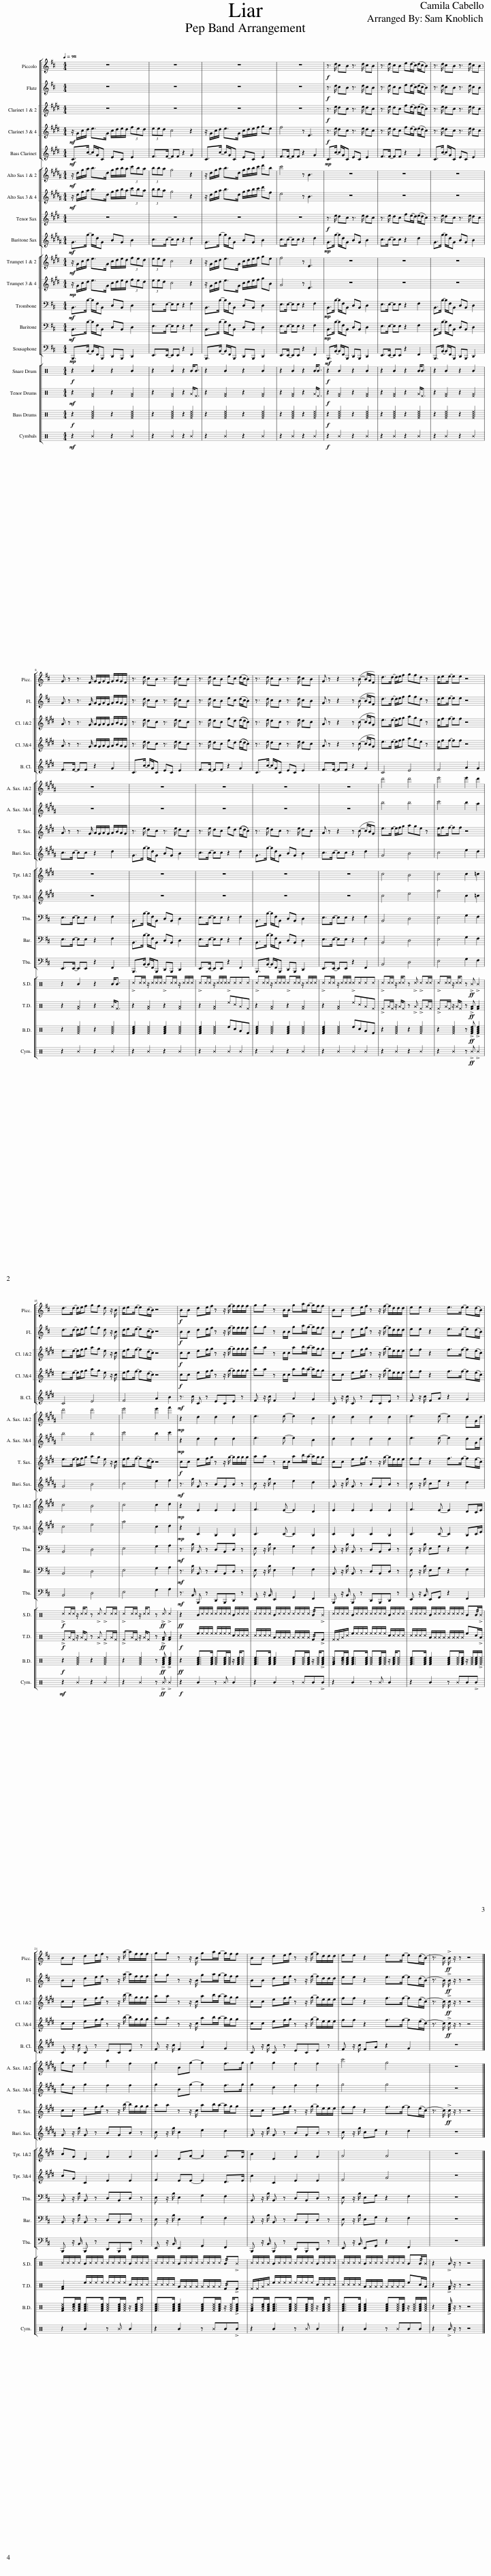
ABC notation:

X:1
%%score [ 1 2 [ 3 4 ] 5 ] [ [ 6 7 ] 8 9 ] [ [ 10 11 ] 12 13 14 ] [ 15 16 17 18 ]
L:1/8
Q:1/4=98
M:4/4
I:linebreak $
K:D
V:1 treble transpose=12
V:2 treble
V:3 treble transpose=-2
V:4 treble transpose=-2
V:5 treble transpose=-14
V:6 treble transpose=-9
V:7 treble transpose=-9
V:8 treble transpose=-14
V:9 treble transpose=-21
V:10 treble transpose=-2
V:11 treble transpose=-2
V:12 bass
V:13 bass
V:14 bass
V:15 perc
K:none
V:16 perc
K:none
V:17 perc
K:none
V:18 perc
K:none
V:1
 z8 | z8 | z8 | z8 |!f! z3/2 d/ cB z3/2 d/ cB | %5
 z3/2 d/ cB e(d/c/) (d/c/B) | z3/2 d/ cB z3/2 d/ cB |$ G z z3/2 F/ G/F/G/F/ G/A/G/F/ | z3/2 d/ cB z3/2 d/ cB | z3/2 d/ cB ec (d/c/B) | %10
 z3/2 d/ cB z3/2 d/ cB | G z z2 z (B- B/A/F) | d>d- d/e/f gfd z | d/ee/- ee z4 |$ d>d- d/e/f gf d z/ B/ | %15
 d/ee/- e(c/B/) z4 |!f! BB de/f/ z z/ f/- f/f/f/f/ | gg z B/B/ ga/g/- g/f/f | BB de/f/ z z/ f/- f/d/d/d/ | ee z2 e>e- e(d/B/) |$ %20
 BB de/f/ z z/ a/- a/f/f/f/ | gg z z/ B/ ga/g/- g/f/f | BB de/f/ z z/ f/- f/d/d/d/ | ee z2 e>e- e(d/B/-) | z3/2 B/!ff! !>!B/ z/ z z4 |] %25
V:2
 z8 | z8 | z8 | z8 |!f! z3/2 d/ cB z3/2 d/ cB | %5
 z3/2 d/ cB e(d/c/) (d/c/B) | z3/2 d/ cB z3/2 d/ cB |$ G z z3/2 F/ G/F/G/F/ G/A/G/F/ | z3/2 d/ cB z3/2 d/ cB | z3/2 d/ cB ec (d/c/B) | %10
 z3/2 d/ cB z3/2 d/ cB | G z z2 z (B- B/A/F) | d>d- d/e/f gfd z | d/ee/- ee z4 |$ d>d- d/e/f gf d z/ B/ | %15
 d/ee/- e(c/B/) z4 |!f! BB de/f/ z z/ f/- f/f/f/f/ | gg z B/B/ ga/g/- g/f/f | BB de/f/ z z/ f/- f/d/d/d/ | ee z2 e>e- e(d/B/) |$ %20
 BB de/f/ z z/ a/- a/f/f/f/ | gg z z/ B/ ga/g/- g/f/f | BB de/f/ z z/ f/- f/d/d/d/ | ee z2 e>e- e(d/B/-) | z3/2 B/!ff! !>!B/ z/ z z4 |] %25
V:3
[K:E] z8 | z8 | z8 | z8 |!f! z3/2 e/ dc z3/2 e/ dc | %5
 z3/2 e/ dc f(e/d/) (e/d/c) | z3/2 e/ dc z3/2 e/ dc |$ A z z3/2 G/ A/G/A/G/ A/B/A/G/ | z3/2 e/ dc z3/2 e/ dc | z3/2 e/ dc fd ((e/d/c)) | %10
 z3/2 e/ dc z3/2 e/ dc | A z z2 z (c- c/B/G) | e>e- e/f/g age z | e/ff/- ff z4 |$ e>e- e/f/g ag e z/ c/ | %15
 e/ff/- f(d/c/) z4 |!f! cc ef/g/ z z/ g/- g/g/g/g/ | aa z c/c/ ab/a/- a/g/g | cc ef/g/ z z/ g/- g/e/e/e/ | ff z2 f>f- f(e/c/) |$ %20
 cc ef/g/ z z/ b/- b/g/g/g/ | aa z z/ c/ ab/a/- a/g/g | cc ef/g/ z z/ g/- g/e/e/e/ | ff z2 f>f- f(e/c/-) | z3/2 c/!ff! !>!c/ z/ z z4 |] %25
V:4
[K:E]!mf! z/ G/c/d/ e>G c/d/e/d/ (3fed | (3eed c4 z2 | z/ G/c/d/ e>G c/d/e/f/ ge | f4 z E3 |!f! z3/2 e/ dc z3/2 e/ dc | %5
 z3/2 e/ dc f(e/d/) (e/d/c) | z3/2 e/ dc z3/2 e/ dc |$ A z z3/2 G/ A/G/A/G/ A/B/A/G/ | z3/2 e/ dc z3/2 e/ dc | z3/2 e/ dc fd ((e/d/c)) | %10
 z3/2 e/ dc z3/2 e/ dc | A z z2 z (c- c/B/G) | e>e- e/f/g age z | e/ff/- ff z4 |$ e>e- e/f/g ag e z/ c/ | %15
 e/ff/- f(d/c/) z4 |!f! cc ef/g/ z z/ g/- g/g/g/g/ | aa z c/c/ ab/a/- a/g/g | cc ef/g/ z z/ g/- g/e/e/e/ | ff z2 f>f- f(e/c/) |$ %20
 cc ef/g/ z z/ b/- b/g/g/g/ | aa z z/ c/ ab/a/- a/g/g | cc ef/g/ z z/ g/- g/e/e/e/ | ff z2 f>f- f(e/c/-) | z3/2 c/!ff! !>!c/ z/ z z4 |] %25
V:5
[K:E]!mf! C>c- c/G/C EC E2 | F>F- FF z2 G2 | C>c- c/G/C EC E2 | F>F- FF z2 G2 |!mp! C>c- c/G/C EC E2 | %5
 F>F- FF z2 G2 | C>c- c/G/C EC E2 |$ F>F- FF z2 G2 | C>c- c/G/C EC E2 | F>F- FF z2 G2 | %10
 C>c- c/G/C EC E2 | F>F- FF z2 G2 | C4 E4 | F4 A2 G2 |$ C4 E4 | %15
 F4 A2 B2 |!mf! z3/2 c/ C z ECE z | F z/ c/ F2 A2 G2 | C z/ c/ C z ECE z | F z/ c/ FA z2 G2 |$ %20
 C z/ c/ C z ECE z | F z/ c/ F2 A2 G2 | C z/ c/ C z ECE z | F z/ c/ FA z2 G2 | z8 |] %25
V:6
[K:B]!mf! z/ d/g/a/ b>d g/a/b/a/ (3c'ba | (3bba g4 z2 | z/ d/g/a/ b>d g/a/b/c'/ d'b | c'4 z B3 | z8 | %5
 z8 | z8 |$ z8 | z8 | z8 | %10
 z8 | z8 | d'4 d'4 | e'4 e'2 d'2 |$ d'4 d'4 | %15
 e'4 e'2 f'2 |!mp! z2 d2 d2 d2 | e3 e- e2 c2 | d2 d2 d2 d2 | e3 e- e2 dG/d/ |$ %20
 gd g2 b2 f2 | g2 Bg- g2 f>g | g2 g2 f2 f2 | c'4 g4 | z8 |] %25
V:7
[K:B]!mf! z/ d/g/a/ b>d g/a/b/a/ (3c'ba | (3bba g4 z2 | z/ d/g/a/ b>d g/a/b/c'/ d'f | e4 z B3 | z8 | %5
 z8 | z8 |$ z8 | z8 | z8 | %10
 z8 | z8 | b4 b4 | c'4 b2 a2 |$ b4 b4 | %15
 c'4 b2 c'2 |!mp! z2 d2 d2 d2 | e3 e- e2 c2 | d2 d2 d2 d2 | e3 e- e2 dG/d/ |$ %20
 gd g2 f2 f2 | g2 Bg- g2 f>g | g2 d2 f2 f2 | g4 g4 | z8 |] %25
V:8
[K:E] z8 | z8 | z8 | z8 |!f! z3/2 e/ dc z3/2 e/ dc | %5
 z3/2 e/ dc f(e/d/) (e/d/c) | z3/2 e/ dc z3/2 e/ dc |$ A z z3/2 G/ A/G/A/G/ A/B/A/G/ | z3/2 e/ dc z3/2 e/ dc | z3/2 e/ dc fd ((e/d/c)) | %10
 z3/2 e/ dc z3/2 e/ dc | A z z2 z (c- c/B/G) | e>e- e/f/g age z | e/ff/- ff z4 |$ e>e- e/f/g ag e z/ c/ | %15
 e/ff/- f(d/c/) z4 |!f! cc ef/g/ z z/ g/- g/g/g/g/ | aa z c/c/ ab/a/- a/g/g | cc ef/g/ z z/ g/- g/e/e/e/ | ff z2 f>f- f(e/c/) |$ %20
 cc ef/g/ z z/ b/- b/g/g/g/ | aa z z/ c/ ab/a/- a/g/g | cc ef/g/ z z/ g/- g/e/e/e/ | ff z2 f>f- f(e/c/-) | z3/2 c/!ff! !>!c/ z/ z z4 |] %25
V:9
[K:B]!mf! G>g- g/d/G BG B2 | c>c- cc z2 d2 | G>(g g/)d/G BG B2 | c>c- cc z2 d2 |!mp! G>g- g/d/G BG B2 | %5
 c>c- cc z2 d2 | G>g- g/d/G BG B2 |$ c>c- cc z2 d2 | G>g- g/d/G BG B2 | c>c- cc z2 d2 | %10
 G>g- g/d/G BG B2 | c>c- cc z2 d2 | G4 B4 | c4 e2 d2 |$ G4 B4 | %15
 c4 e2 f2 |!mf! z3/2 g/ G z BGB z | c z/ g/ c2 e2 d2 | G z/ g/ G z BGB z | c z/ g/ ce z2 d2 |$ %20
 G z/ g/ G z BGB z | c z/ g/ c2 e2 d2 | G z/ g/ G z BGB z | c z/ g/ ce z2 d2 | z8 |] %25
V:10
[K:E]!mf! z/ G/c/d/ e>G c/d/e/d/ (3fed | (3eed c4 z2 | z/ G/c/d/ e>G c/d/e/f/ ge | f4 z E3 | z8 | %5
 z8 | z8 |$ z8 | z8 | z8 | %10
 z8 | z8 | c4 B4 | c4 c2 =c2 |$ c4 B4 | %15
 c4 c2 d2 |!mp! z2 E2 E2 E2 | F3 E- E2 D2 | E2 E2 E2 E2 | F3 E- E2 DC/E/ |$ %20
 cG E2 G2 G2 | A2 EA- A2 G>G | c2 E2 G2 G2 | A4 A4 | z8 |] %25
V:11
[K:E]!mp! z/ G/c/d/ e>G c/d/e/d/ (3fed | (3eed c4 z2 | z/ G/c/d/ e>G c/d/e/f/ gB | A4 z E3 | z8 | %5
 z8 | z8 |$ z8 | z8 | z8 | %10
 z8 | z8 | c4 e4 | a4 c2 =c2 |$ c4 e4 | %15
 a4 c2 d2 |!mp! z2 C2 B,2 B,2 | C3 C- C2 B,2 | C2 B,2 C2 B,2 | C3 C- C2 B,C/E/ |$ %20
 cG C2 E2 E2 | F2 EE- E2 D>E | c2 C2 E2 E2 | F4 A4 | z8 |] %25
V:12
!mf! B,,>B,- B,/F,/B,, D,B,, D,2 | E,>E,- E,E, z2 F,2 | B,,>(B, B,/)F,/B,, D,B,, D,2 | E,>E,- E,E, z2 F,2 |!mp! B,,>B,- B,/F,/B,, D,B,, D,2 | %5
 E,>E,- E,E, z2 F,2 | B,,>B,- B,/F,/B,, D,B,, D,2 |$ E,>E,- E,E, z2 F,2 | B,,>B,- B,/F,/B,, D,B,, D,2 | E,>E,- E,E, z2 F,2 | %10
 B,,>B,- B,/F,/B,, D,B,, D,2 | E,>E,- E,E, z2 F,2 | B,,4 D,4 | E,4 G,2 F,2 |$ B,,4 D,4 | %15
 E,4 G,2 A,2 |!mf! z3/2 B,/ B,, z D,B,,D, z | E, z/ B,/ E,2 G,2 F,2 | B,, z/ B,/ B,, z D,B,,D, z | E, z/ B,/ E,G, z2 F,2 |$ %20
 B,, z/ B,/ B,, z D,B,,D, z | E, z/ B,/ E,2 G,2 F,2 | B,, z/ B,/ B,, z D,B,,D, z | E, z/ B,/ E,G, z2 F,2 | z8 |] %25
V:13
!mf! B,,>B,- B,/F,/B,, D,B,, D,2 | E,>E,- E,E, z2 F,2 | B,,>(B, B,/)F,/B,, D,B,, D,2 | E,>E,- E,E, z2 F,2 |!mp! B,,>B,- B,/F,/B,, D,B,, D,2 | %5
 E,>E,- E,E, z2 F,2 | B,,>B,- B,/F,/B,, D,B,, D,2 |$ E,>E,- E,E, z2 F,2 | B,,>B,- B,/F,/B,, D,B,, D,2 | E,>E,- E,E, z2 F,2 | %10
 B,,>B,- B,/F,/B,, D,B,, D,2 | E,>E,- E,E, z2 F,2 | B,,4 D,4 | E,4 G,2 F,2 |$ B,,4 D,4 | %15
 E,4 G,2 A,2 |!mf! z3/2 B,/ B,, z D,B,,D, z | E, z/ B,/ E,2 G,2 F,2 | B,, z/ B,/ B,, z D,B,,D, z | E, z/ B,/ E,G, z2 F,2 |$ %20
 B,, z/ B,/ B,, z D,B,,D, z | E, z/ B,/ E,2 G,2 F,2 | B,, z/ B,/ B,, z D,B,,D, z | E, z/ B,/ E,G, z2 F,2 | z8 |] %25
V:14
!mp! B,,,>B,,- B,,/F,,/B,,, D,,B,,, D,,2 | E,,>E,,- E,,E,, z2 F,,2 | B,,,>B,,- B,,/F,,/B,,, D,,B,,, D,,2 | E,,>E,,- E,,E,, z2 F,,2 |!mf! B,,,>B,,- B,,/F,,/B,,, D,,B,,, D,,2 | %5
 E,,>E,,- E,,E,, z2 F,,2 | B,,,>B,,- B,,/F,,/B,,, D,,B,,, D,,2 |$ E,,>E,,- E,,E,, z2 F,,2 | B,,,>B,,- B,,/F,,/B,,, D,,B,,, D,,2 | E,,>E,,- E,,E,, z2 F,,2 | %10
 B,,,>B,,- B,,/F,,/B,,, D,,B,,, D,,2 | E,,>E,,- E,,E,, z2 F,,2 | B,,4 D,4 | E,4 G,2 F,2 |$ B,,4 D,4 | %15
 E,4 G,2 A,2 |!mf! z3/2 B,,/ B,,, z D,,B,,,D,, z | E,, z/ B,,/ E,,2 G,,2 F,,2 | B,,, z/ B,,/ B,,, z D,,B,,,D,, z | E,, z/ B,,/ E,,G,, z2 F,,2 |$ %20
 B,,, z/ B,,/ B,,, z D,,B,,,D,, z | E,, z/ B,,/ E,,2 G,,2 F,,2 | B,,, z/ B,,/ B,,, z D,,B,,,D,, z | E,, z/ B,,/ E,,G,, z2 F,,2 | z8 |] %25
V:15
[K:C]!f! z2 B2 z2 B2 | z2 B2 z2 B<B | z2 B2 z2 B2 | z2 B2 z2 B<B |!f! z2 B2 z2 B2 | %5
 z2 B2 z2 B<B | z2 B2 z2 B2 |$ z2 B2 z2 B<B | !>!^c^c/^c/ z/ ^c/^c/^c/ !>!^c^c/^c/ z/ ^c/^c/^c/ | !>!^c^c/^c/ z/ ^c/^c/^c/ !>!^c^c^c^c | %10
 !>!^c^c/^c/ z/ ^c/^c/^c/ !>!^c^c/^c/ z/ ^c/^c/^c/ | !>!^c^c/^c/ z/ ^c/^c/^c/ !>!^c^c^c^c | !>!^c^c/^c/ z/ ^c/^c z !>!^c !>!^c^c/^c/ | !>!^c^c/^c/ z/ ^c/^c z!ff! !>!^B !>!^B2 |$!f! !>!^c^c/^c/ z/ ^c/^c z !>!^c !>!^c^c/^c/ | %15
 !>!^c^c/^c/ z/ ^c/^c z!ff! !>!^c !>!^c2 |!ff! z2 B/^c/^c/^c/ ^c/^c/^c/^c/ B/^c/^c/^c/ | ^c/^c/^c/^c/ B/^c/^c/^c/ ^c/^c/^c/^c/ !//!B!>!^B | ^c/^c/^c/^c/ B/^c/^c/^c/ ^c/^c/^c/^c/ B/^c/^c/^c/ | ^c/^c/^c/^c/ B/^c/^c/^c/ ^c/^c/^c/^c/ B!//!B/!>!^B/ |$ %20
 ^c/^c/^c/^c/ B/^c/^c/^c/ ^c/^c/^c/^c/ B/^c/^c/^c/ | ^c/^c/^c/^c/ B/^c/^c/^c/ ^c/^c/^c/^c/ !//!B!>!^B | ^c/^c/^c/^c/ B/^c/^c/^c/ ^c/^c/^c/^c/ B/^c/^c/^c/ | ^c/^c/^c/^c/ B/^c/^c/^c/ ^c/^c/^c/^c/ B!//!B/^B/ | z2 !>!B/ z/ z z4 |] %25
V:16
[K:C]!mf! z2 [^F^A]2 z2 [^F^A]2 | z2 [^F^A]2 z2 ^A<^F | z2 [^F^A]2 z2 [^F^A]2 | z2 [^F^A]2 z2 ^A<^F |!f! z2 [^F^A]2 z2 [^F^A]2 | %5
 z2 [^F^A]2 z2 ^A<^F | z2 [^F^A]2 z2 [^F^A]2 |$ z2 [^F^A]2 z2 ^A<^F | z2 [^F^A]2 z2 [^F^A]2 | z2 [^F^A]2 ^e^c^A^F | %10
 z2 [^F^A]2 z2 [^F^A]2 | z2 [^F^A]2 ^e^c^A^F | !>!^F^A/^F/ z/ ^A/^F z !>!^A !>!^F^A/^F/ | !>!^F^A/^F/ z/ ^A/^F z!ff! !>![FA] [FA]2 |$!f! !>!^F^A/^F/ z/ ^A/^F z !>!^A !>!^F^A/^F/ | %15
 !>!^F^A/^F/ z/ ^A/^F z!ff! !>![FA] [FA]2 |!f! z2 e/^e/^e/^e/ ^e/^e/^e/^e/ c/^c/^c/^c/ | ^c/^c/^c/^c/ A/^A/^A/^A/ ^A/^A/^A/^A/ !//!F!>!F | ^F/^F/^A/^c/ e/^e/^e/^e/ ^e/^e/^e/^e/ c/^c/^c/^c/ | ^c/^c/^c/^c/ A/^A/^A/^A/ ^A/^A/^A/^A/ ec/!>!A/ |$ %20
 [FA]2 e/^e/^e/^e/ ^e/^e/^e/^e/ c/^c/^c/^c/ | ^c/^c/^c/^c/ A/^A/^A/^A/ ^A/^A/^A/^A/ !//!F!>!F | ^F/^F/^A/^c/ e/^e/^e/^e/ ^e/^e/^e/^e/ c/^c/^c/^c/ | ^c/^c/^c/^c/ A/^A/^A/^A/ ^A/^A/^A/^A/ ec/A/ | z2 !>![FA]/ z/ z z4 |] %25
V:17
[K:C]!f! z2 [^F^A^c^e]2 z2 [^F^A^c^e]2 | z2 [^F^A^c^e]2 z2 [^F^A^c^e]2 | z2 [^F^A^c^e]2 z2 [^F^A^c^e]2 | z2 [^F^A^c^e]2 z2 [^F^A^c^e]2 |!f! z2 [^F^A^c^e]2 z2 [^F^A^c^e]2 | %5
 z2 [^F^A^c^e]2 z2 [^F^A^c^e]2 | z2 [^F^A^c^e]2 z2 [^F^A^c^e]2 |$ z2 [^F^A^c^e]2 z2 [^F^A^c^e]2 | [FAce]2 [^F^A^c^e]2 [FAce]2 [^F^A^c^e]2 | [FAce]2 [^F^A^c^e]2 ecAF | %10
 [FAce]2 [^F^A^c^e]2 [FAce]2 [^F^A^c^e]2 | [FAce]2 [^F^A^c^e]2 ecAF | z2 [^F^A^c^e]2 z2 [^F^A^c^e]2 | z2 [^F^A^c^e]2 z!ff! !>![FAce] !>![FAce]2 |$!f! z2 [^F^A^c^e]2 z2 [^F^A^c^e]2 | %15
 z2 [^F^A^c^e]2 z!ff! !>![FAce] !>![FAce]2 |!ff! z2 [FAce]>[FAce] [^F^A^c^e][FAce]/[^F^A^c^e]/ z/ [FAce]/[^F^A^c^e] | [FAce]>[FAce] [FAce]2 [FAce][^F^A^c^e]/[FAce]/ z/ [^F^A^c^e]/!>![FAce] | [FA^c^e][^F^Ace]/[FAce]/ [FAce]>[FAce] [^F^A^c^e][FAce]/[^F^A^c^e]/ z/ [FAce]/[^F^A^c^e] | [FAce]>[FAce] [FAce]2 [FAce][^F^A^c^e]/[FAce]/ z/ [^F^A^c^e]/[FAce]/!>![^F^A^c^e]/ |$ %20
 [FA^c^e][^F^Ace]/[FAce]/ [FAce]>[FAce] [^F^A^c^e][FAce]/[^F^A^c^e]/ z/ [FAce]/[^F^A^c^e] | [FAce]>[FAce] [FAce]2 [FAce][^F^A^c^e]/[FAce]/ z/ [^F^A^c^e]/!>![FAce] | [FA^c^e][^F^Ace]/[FAce]/ [FAce]>[FAce] [^F^A^c^e][FAce]/[^F^A^c^e]/ z/ [FAce]/[^F^A^c^e] | [FAce]>[FAce] [FAce]2 [FAce][^F^A^c^e]/[FAce]/ z/ [^F^A^c^e]/[FAce]/[^F^A^c^e]/ | z2 !>![FAce]/ z/ z z4 |] %25
V:18
[K:C]!mf! z2 ^B2 z2 ^B2 | z2 ^B2 z2 ^B2 | z2 ^B2 z2 ^B2 | z2 ^B2 z2 ^B2 |!f! z2 ^B2 z2 ^B2 | %5
 z2 ^B2 z2 ^B2 | z2 ^B2 z2 ^B2 |$ z2 ^B2 z2 ^B2 | z2 ^B2 z2 ^B2 | z2 ^B2 ^B2 ^B2 | %10
 z2 ^B2 z2 ^B2 | z2 ^B2 ^B2 ^B2 | z2 ^B2 z2 ^B2 | z2 ^B2 z!ff! !>!^B !>!^B2 |$!mf! z2 ^B2 z2 ^B2 | %15
 z2 ^B2 z!ff! !>!^B !>!^B2 |!f! z2 B2 z ^B B2 | z2 B2 z ^BB!>!B | z2 B2 z ^B B2 | z2 B2 z ^BB!>!B |$ %20
 z2 B2 z ^B B2 | z2 B2 z ^BB!>!B | z2 B2 z ^B B2 | z2 B2 z ^BBB | z2 !>!B/ z/ z z4 |] %25
